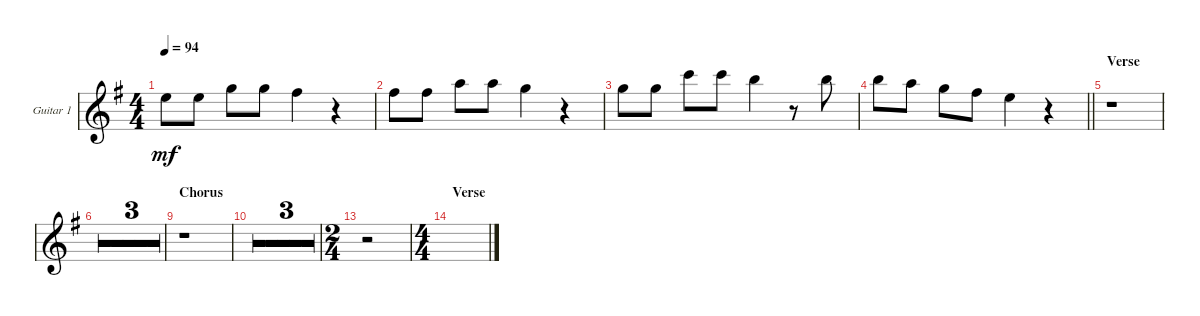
\defaultSystemsLayout 4
\bracketExtendMode groupsimilarinstruments
\firstSystemTrackNameOrientation horizontal
\otherSystemsTrackNameOrientation horizontal
\track ("Solo Guitar" "Guitar 1") {multiBarRest instrument acousticguitarsteel}
\staff {score}
\tuning (E4 B3 G3 D3 A2 E2)
\ts (4 4)
\tempo 94
\clef g2
\ks eminor
0.1.8{dy mf instrument acousticguitarsteel} 0.1.8 3.1.8 3.1.8 2.1.4 r.4 |
2.1.8 2.1.8 5.1.8 5.1.8 3.1.4 r.4 |
3.1.8 3.1.8 8.1.8 8.1.8 7.1.4 r.8 7.1.8 |
\barLineRight lightlight
7.1.8 5.1.8 3.1.8 2.1.8 0.1.4 r.4 |
\section ("" "Verse")
r.1 |
r.1 |
r.1 |
r.1 |
\section ("" "Chorus")
r.1 |
r.1 |
r.1 |
r.1 |
\ts (2 4)
r.2 |
\ts (4 4)
\section ("" "Verse")
